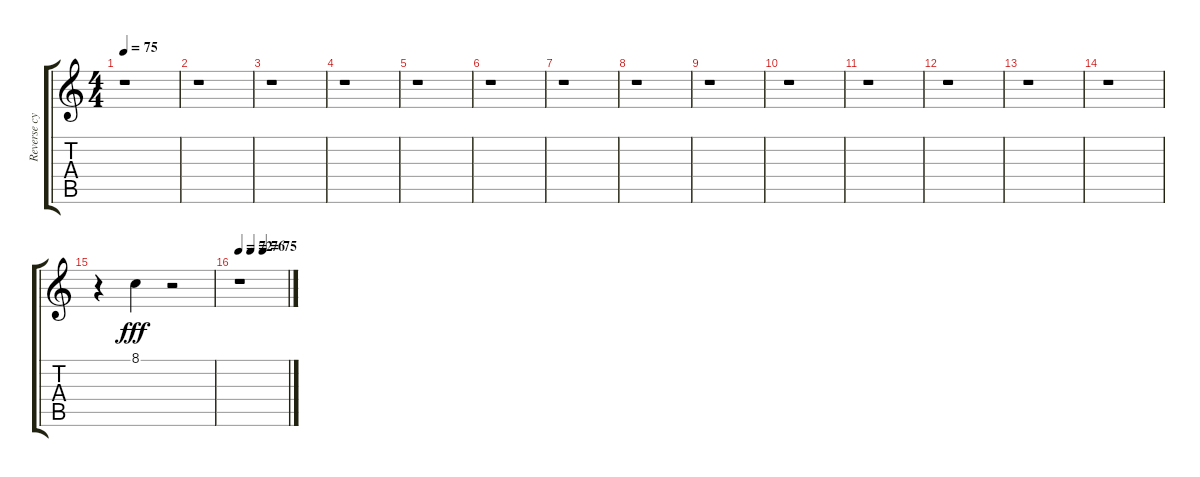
\track ("Reverse cymbal" "Reverse cy") {instrument reversecymbal}
\staff {score tabs}
\tuning (E4 B3 G3 D3 A2 E2) {hide}
\ts (4 4)
\tempo 75
\clef g2
\ks c
r.1{dy fff} |
r.1 |
r.1 |
r.1 |
r.1 |
r.1 |
r.1 |
r.1 |
r.1 |
r.1 |
r.1 |
r.1 |
r.1 |
r.1 |
r.4 8.1.4 r.2 |
\tempo 72
\tempo (76 0.25)
\tempo (75 0.5)
r.1
